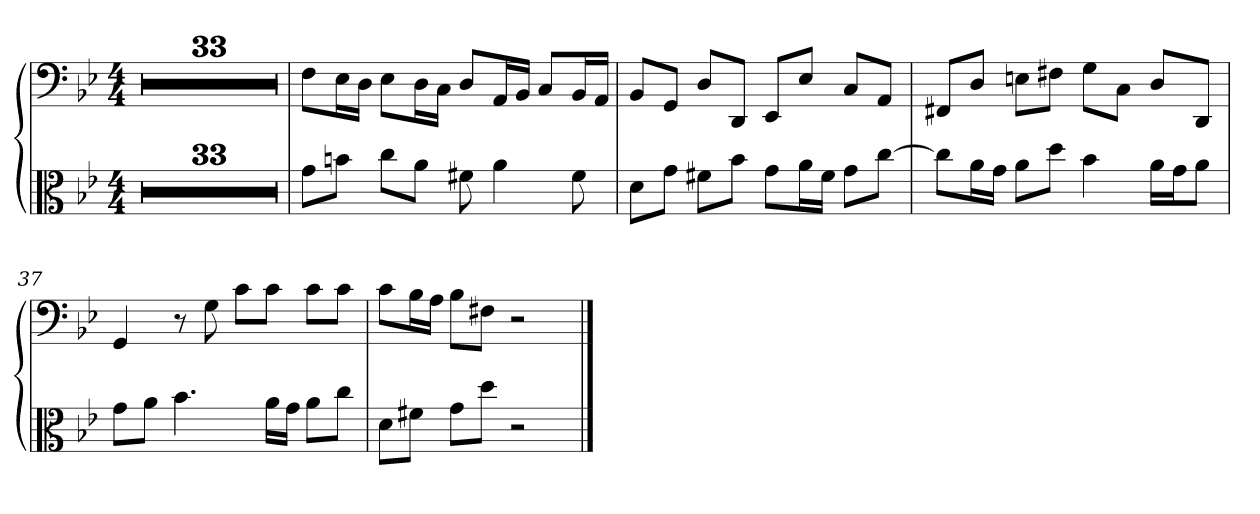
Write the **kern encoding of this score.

**kern	**kern
*part1	*part1
*staff2	*staff1
*clefC3	*clefF4
*k[b-e-]	*k[b-e-]
*g:	*g:
*M4/4	*M4/4
=1	=1
1r	1r
=2	=2
1r	1r
=3	=3
1r	1r
=4	=4
1r	1r
=5	=5
1r	1r
=6	=6
1r	1r
=7	=7
1r	1r
=8	=8
1r	1r
=9	=9
1r	1r
=10	=10
1r	1r
=11	=11
1r	1r
=12	=12
1r	1r
=13	=13
1r	1r
=14	=14
1r	1r
=15	=15
1r	1r
=16	=16
1r	1r
=17	=17
1r	1r
=18	=18
1r	1r
=19	=19
1r	1r
=20	=20
1r	1r
=21	=21
1r	1r
=22	=22
1r	1r
=23	=23
1r	1r
=24	=24
1r	1r
=25	=25
1r	1r
=26	=26
1r	1r
=27	=27
1r	1r
=28	=28
1r	1r
=29	=29
1r	1r
=30	=30
1r	1r
=31	=31
1r	1r
=32	=32
1r	1r
=33	=33
1r	1r
=34	=34
8g\L	8F\L
8bn\J	16E-\L
.	16D\JJ
8cc\L	8E-\L
8a\J	16D\L
.	16C\JJ
8f#X	8D/L
4a	16AA/L
.	16BB-/JJ
.	8C/L
8f#	16BB-/L
.	16AA/JJ
=35	=35
8d\L	8BB-/L
8g\J	8GG/J
8f#X\L	8D/L
8b-\J	8DD/J
8g\L	8EE-/L
16a\L	8E-/J
16f#\JJ	.
8g\L	8C/L
[8cc\J	8AA/J
=36	=36
8cc\L]	8FF#X/L
16a\L	8D/J
16g\JJ	.
8a\L	8En\L
8dd\J	8F#X\J
4b-	8G\L
.	8C\J
16a\LL	8D/L
16g\J	.
8a\J	8DD/J
=37	=37
8g\L	4GG
8a\J	.
4.b-	8r
.	8G
.	8c\L
16a\LL	8c\J
16g\JJ	.
8a\L	8c\L
8cc\J	8c\J
=38	=38
8d\L	8c\L
8f#X\J	16B-\L
.	16A\JJ
8g\L	8B-\L
8dd\J	8F#X\J
2r	2r
==	==
*-	*-
